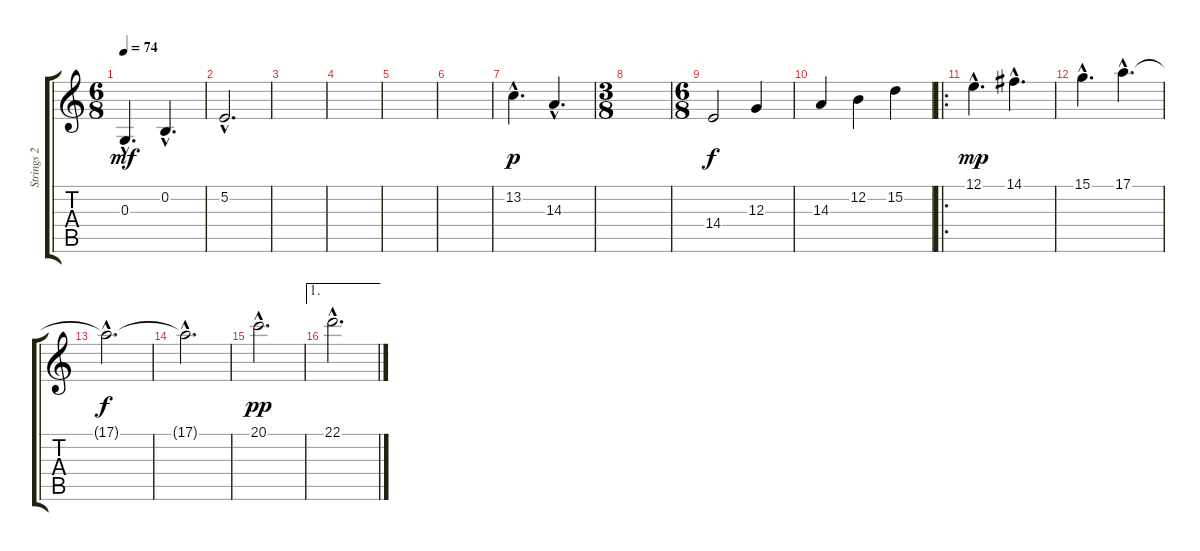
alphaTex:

\track ("Strings 2" "Strings 2") {instrument stringensemble1}
\staff {score tabs}
\tuning (E4 B3 G3 D3 A2 E2) {hide}
\ts (6 8)
\tempo 74
\clef g2
\ks c
0.3{hac}.4{d dy mf} 0.2{hac}.4{d} |
5.2{hac}.2{d} |
|
|
|
|
13.2{hac}.4{d dy p} 14.3{hac}.4{d} |
\ts (3 8)
|
\ts (6 8)
14.4.2{dy f volume 9 instrument stringensemble1} 12.3.4 |
14.3.4 12.2.4 15.2.4 |
\ro
12.1{hac}.4{d dy mp volume 12 instrument stringensemble1} 14.1{hac}.4{d} |
15.1{hac}.4{d} 17.1{hac}.4{d} |
17.1{hac t}.2{d dy f} |
17.1{hac t}.2{d} |
20.1{hac}.2{d dy pp} |
\ae 1
22.1{hac}.2{d}
